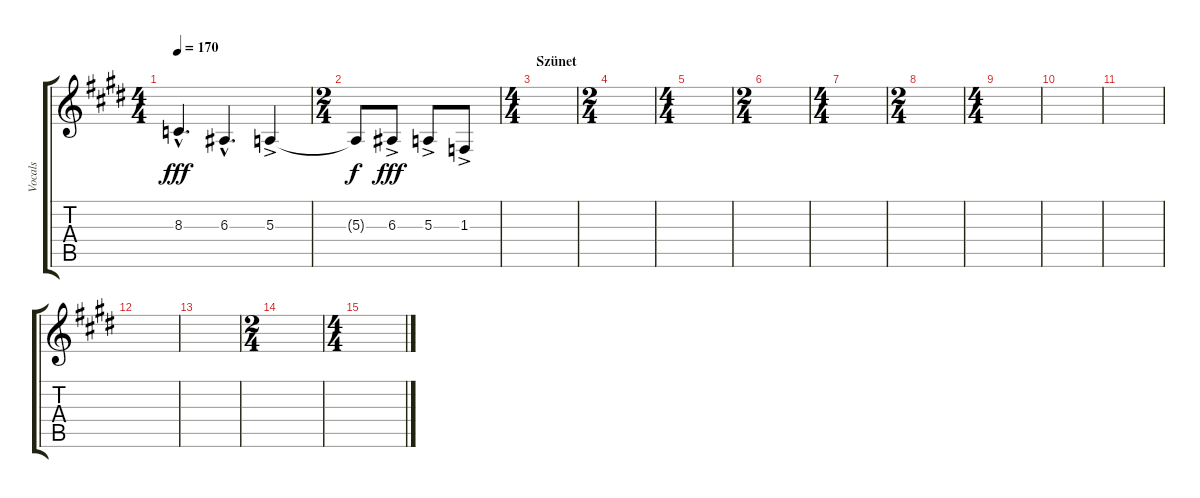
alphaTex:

\track ("Vocals" "Vocals") {instrument englishhorn}
\staff {score tabs}
\tuning (Db4 Ab3 E3 B2 Gb2 Db2) {hide}
\ts (4 4)
\tempo 170
\clef g2
\ks c#minor
8.3{hac}.4{d dy fff} 6.3{hac}.4{d} 5.3{ac}.4 |
\ts (2 4)
5.3{t}.8{dy f} 6.3{ac}.8{dy fff} 5.3{ac}.8 1.3{ac}.8 |
\ts (4 4)
\section ("" "Szünet")
|
\ts (2 4)
|
\ts (4 4)
|
\ts (2 4)
|
\ts (4 4)
|
\ts (2 4)
|
\ts (4 4)
|
|
|
|
|
\ts (2 4)
|
\ts (4 4)
